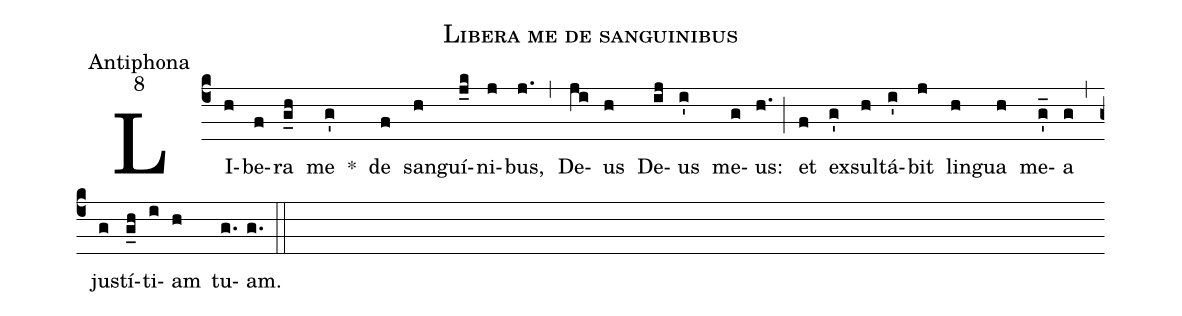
name:Libera me de sanguinibus;
office-part:Antiphona;
mode:8;
%%
(c4) LI(h)be(f)ra(g_h) me(g') *() de(f) san(h)guí(j_k)ni(j)bus,(j.) (,) De(ji)us(h) De(ij)us(i') me(g)us:(h.) (;) et(f) ex(g')sul(h)tá(i')bit(j) lin(h)gua(h) me(g'_)a(g) (,) ju(g)stí(g_h)ti(i)am(h) tu(g.)am.(g.) (::)
